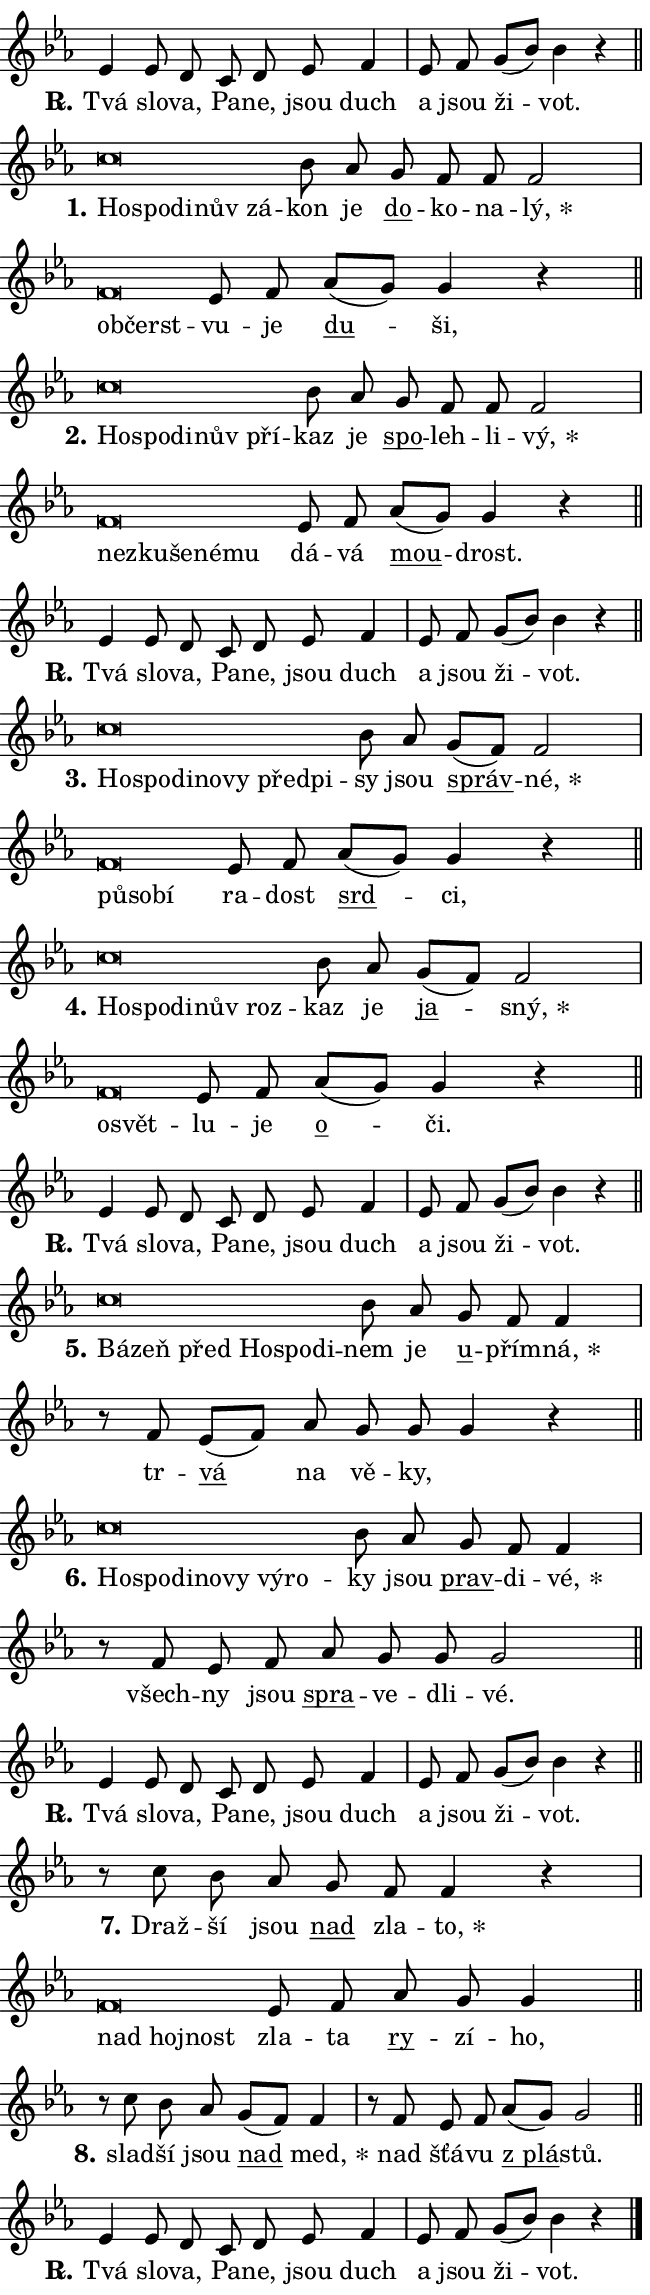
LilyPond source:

\version "2.24.0"
\header { tagline = "" }
\paper {
  indent = 0\cm
  top-margin = 0\cm
  right-margin = 0.13\cm % to fit lyric hyphens
  bottom-margin = 0\cm
  left-margin = 0\cm
  paper-width = 11\cm
  page-breaking = #ly:one-page-breaking
  system-system-spacing.basic-distance = #11
  score-system-spacing.basic-distance = #11
  ragged-last = ##f
}


%% Author: Thomas Morley
%% https://lists.gnu.org/archive/html/lilypond-user/2020-05/msg00002.html
#(define (line-position grob)
"Returns position of @var[grob} in current system:
   @code{'start}, if at first time-step
   @code{'end}, if at last time-step
   @code{'middle} otherwise
"
  (let* ((col (ly:item-get-column grob))
         (ln (ly:grob-object col 'left-neighbor))
         (rn (ly:grob-object col 'right-neighbor))
         (col-to-check-left (if (ly:grob? ln) ln col))
         (col-to-check-right (if (ly:grob? rn) rn col))
         (break-dir-left
           (and
             (ly:grob-property col-to-check-left 'non-musical #f)
             (ly:item-break-dir col-to-check-left)))
         (break-dir-right
           (and
             (ly:grob-property col-to-check-right 'non-musical #f)
             (ly:item-break-dir col-to-check-right))))
        (cond ((eqv? 1 break-dir-left) 'start)
              ((eqv? -1 break-dir-right) 'end)
              (else 'middle))))

#(define (tranparent-at-line-position vctor)
  (lambda (grob)
  "Relying on @code{line-position} select the relevant enry from @var{vctor}.
Used to determine transparency,"
    (case (line-position grob)
      ((end) (not (vector-ref vctor 0)))
      ((middle) (not (vector-ref vctor 1)))
      ((start) (not (vector-ref vctor 2))))))

noteHeadBreakVisibility =
#(define-music-function (break-visibility)(vector?)
"Makes @code{NoteHead}s transparent relying on @var{break-visibility}"
#{
  \override NoteHead.transparent =
    #(tranparent-at-line-position break-visibility)
#})

#(define delete-ledgers-for-transparent-note-heads
  (lambda (grob)
    "Reads whether a @code{NoteHead} is transparent.
If so this @code{NoteHead} is removed from @code{'note-heads} from
@var{grob}, which is supposed to be @code{LedgerLineSpanner}.
As a result ledgers are not printed for this @code{NoteHead}"
    (let* ((nhds-array (ly:grob-object grob 'note-heads))
           (nhds-list
             (if (ly:grob-array? nhds-array)
                 (ly:grob-array->list nhds-array)
                 '()))
           ;; Relies on the transparent-property being done before
           ;; Staff.LedgerLineSpanner.after-line-breaking is executed.
           ;; This is fragile ...
           (to-keep
             (remove
               (lambda (nhd)
                 (ly:grob-property nhd 'transparent #f))
               nhds-list)))
      ;; TODO find a better method to iterate over grob-arrays, similiar
      ;; to filter/remove etc for lists
      ;; For now rebuilt from scratch
      (set! (ly:grob-object grob 'note-heads)  '())
      (for-each
        (lambda (nhd)
          (ly:pointer-group-interface::add-grob grob 'note-heads nhd))
        to-keep))))

squashNotes = {
  \override NoteHead.X-extent = #'(-0.2 . 0.2)
  \override NoteHead.Y-extent = #'(-0.75 . 0)
  \override NoteHead.stencil =
    #(lambda (grob)
       (let ((pos (ly:grob-property grob 'staff-position)))
         (begin
           (if (< pos -7) (display "ERROR: Lower brevis then expected\n") (display ""))
           (if (<= pos -6) ly:text-interface::print ly:note-head::print))))
}
unSquashNotes = {
  \revert NoteHead.X-extent
  \revert NoteHead.Y-extent
  \revert NoteHead.stencil
}

hideNotes = \noteHeadBreakVisibility #begin-of-line-visible
unHideNotes = \noteHeadBreakVisibility #all-visible

% work-around for resetting accidentals
% https://lilypond.org/doc/v2.23/Documentation/notation/displaying-rhythms#unmetered-music
cadenzaMeasure = {
  \cadenzaOff
  \partial 1024 s1024
  \cadenzaOn
}

#(define-markup-command (accent layout props text) (markup?)
  "Underline accented syllable"
  (interpret-markup layout props
    #{\markup \override #'(offset . 4.3) \underline { #text }#}))

responsum = \markup \concat {
  "R" \hspace #-1.05 \path #0.1 #'((moveto 0 0.07) (lineto 0.9 0.8)) \hspace #0.05 "."
}

spaceSize = #0.6828661417322834 % exact space size for TeX Gyre Schola

\layout {
  \context {
    \Staff
    \remove "Time_signature_engraver"
    \override LedgerLineSpanner.after-line-breaking = #delete-ledgers-for-transparent-note-heads
  }
  \context {
    \Lyrics {
      \override LyricSpace.minimum-distance = \spaceSize
      \override LyricText.font-name = #"TeX Gyre Schola"
      \override LyricText.font-size = 1
      \override StanzaNumber.font-name = #"TeX Gyre Schola Bold"
      \override StanzaNumber.font-size = 1
    }
  }
  \context {
    \Score 
    \override NoteHead.text =
      #(lambda (grob) 
        (let ((pos (ly:grob-property grob 'staff-position)))
          #{\markup {
            \combine
              \halign #-0.55 \raise #(if (= pos -6) 0 0.5) \override #'(thickness . 2) \draw-line #'(3.2 . 0)
              \musicglyph "noteheads.sM1"
          }#}))
  }
}

% magnetic-lyrics.ily
%
%   written by
%     Jean Abou Samra <jean@abou-samra.fr>
%     Werner Lemberg <wl@gnu.org>
%
%   adapted by
%     Jiri Hon <jiri.hon@gmail.com>
%
% Version 2022-Apr-15

% https://www.mail-archive.com/lilypond-user@gnu.org/msg149350.html

#(define (Left_hyphen_pointer_engraver context)
   "Collect syllable-hyphen-syllable occurrences in lyrics and store
them in properties.  This engraver only looks to the left.  For
example, if the lyrics input is @code{foo -- bar}, it does the
following.

@itemize @bullet
@item
Set the @code{text} property of the @code{LyricHyphen} grob between
@q{foo} and @q{bar} to @code{foo}.

@item
Set the @code{left-hyphen} property of the @code{LyricText} grob with
text @q{foo} to the @code{LyricHyphen} grob between @q{foo} and
@q{bar}.
@end itemize

Use this auxiliary engraver in combination with the
@code{lyric-@/text::@/apply-@/magnetic-@/offset!} hook."
   (let ((hyphen #f)
         (text #f))
     (make-engraver
      (acknowledgers
       ((lyric-syllable-interface engraver grob source-engraver)
        (set! text grob)))
      (end-acknowledgers
       ((lyric-hyphen-interface engraver grob source-engraver)
        ;(when (not (grob::has-interface grob 'lyric-space-interface))
          (set! hyphen grob)));)
      ((stop-translation-timestep engraver)
       (when (and text hyphen)
         (ly:grob-set-object! text 'left-hyphen hyphen))
       (set! text #f)
       (set! hyphen #f)))))

#(define (lyric-text::apply-magnetic-offset! grob)
   "If the space between two syllables is less than the value in
property @code{LyricText@/.details@/.squash-threshold}, move the right
syllable to the left so that it gets concatenated with the left
syllable.

Use this function as a hook for
@code{LyricText@/.after-@/line-@/breaking} if the
@code{Left_@/hyphen_@/pointer_@/engraver} is active."
   (let ((hyphen (ly:grob-object grob 'left-hyphen #f)))
     (when hyphen
       (let ((left-text (ly:spanner-bound hyphen LEFT)))
         (when (grob::has-interface left-text 'lyric-syllable-interface)
           (let* ((common (ly:grob-common-refpoint grob left-text X))
                  (this-x-ext (ly:grob-extent grob common X))
                  (left-x-ext
                   (begin
                     ;; Trigger magnetism for left-text.
                     (ly:grob-property left-text 'after-line-breaking)
                     (ly:grob-extent left-text common X)))
                  ;; `delta` is the gap width between two syllables.
                  (delta (- (interval-start this-x-ext)
                            (interval-end left-x-ext)))
                  (details (ly:grob-property grob 'details))
                  (threshold (assoc-get 'squash-threshold details 0.2)))
             (when (< delta threshold)
               (let* (;; We have to manipulate the input text so that
                      ;; ligatures crossing syllable boundaries are not
                      ;; disabled.  For languages based on the Latin
                      ;; script this is essentially a beautification.
                      ;; However, for non-Western scripts it can be a
                      ;; necessity.
                      (lt (ly:grob-property left-text 'text))
                      (rt (ly:grob-property grob 'text))
                      (is-space (grob::has-interface hyphen 'lyric-space-interface))
                      (space (if is-space " " ""))
                      (extra-delta (if is-space spaceSize 0))
                      ;; Append new syllable.
                      (ltrt-space (if (and (string? lt) (string? rt))
                                (string-append lt space rt)
                                (make-concat-markup (list lt space rt))))
                      ;; Right-align `ltrt` to the right side.
                      (ltrt-space-markup (grob-interpret-markup
                               grob
                               (make-translate-markup
                                (cons (interval-length this-x-ext) 0)
                                (make-right-align-markup ltrt-space)))))
                 (begin
                   ;; Don't print `left-text`.
                   (ly:grob-set-property! left-text 'stencil #f)
                   ;; Set text and stencil (which holds all collected
                   ;; syllables so far) and shift it to the left.
                   (ly:grob-set-property! grob 'text ltrt-space)
                   (ly:grob-set-property! grob 'stencil ltrt-space-markup)
                   (ly:grob-translate-axis! grob (- (- delta extra-delta)) X))))))))))


#(define (lyric-hyphen::displace-bounds-first grob)
   ;; Make very sure this callback isn't triggered too early.
   (let ((left (ly:spanner-bound grob LEFT))
         (right (ly:spanner-bound grob RIGHT)))
     (ly:grob-property left 'after-line-breaking)
     (ly:grob-property right 'after-line-breaking)
     (ly:lyric-hyphen::print grob)))

squashThreshold = #0.4

\layout {
  \context {
    \Lyrics
    \consists #Left_hyphen_pointer_engraver
    \override LyricText.after-line-breaking =
      #lyric-text::apply-magnetic-offset!
    \override LyricHyphen.stencil = #lyric-hyphen::displace-bounds-first
    \override LyricText.details.squash-threshold = \squashThreshold
    \override LyricHyphen.minimum-distance = 0
    \override LyricHyphen.minimum-length = \squashThreshold
  }
}

squashText = \override LyricText.details.squash-threshold = 9999
unSquashText = \override LyricText.details.squash-threshold = \squashThreshold

leftText = \override LyricText.self-alignment-X = #LEFT
unLeftText = \revert LyricText.self-alignment-X

starOffset = #(lambda (grob) 
                (let ((x_offset (ly:self-alignment-interface::aligned-on-x-parent grob)))
                  (if (= x_offset 0) 0 (+ x_offset 1.2))))

star = #(define-music-function (syllable)(string?)
"Append star separator at the end of a syllable"
#{
  \once \override LyricText.X-offset = #starOffset
  \lyricmode { \markup {
    #syllable
    \override #'((font-name . "TeX Gyre Schola Bold")) \hspace #0.2 \lower #0.65 \larger "*"
  } }
#})

starAccent = #(define-music-function (syllable)(string?)
"Append star separator at the end of a syllable and make accent"
#{
  \once \override LyricText.X-offset = #starOffset
  \lyricmode { \markup {
    \accent #syllable
    \override #'((font-name . "TeX Gyre Schola Bold")) \hspace #0.2 \lower #0.65 \larger "*"
  } }
#})

breath = #(define-music-function (syllable)(string?)
"Append breathing indicator at the end of a syllable"
#{
  \lyricmode { \markup { #syllable "+" } }
#})

optionalBreath = #(define-music-function (syllable)(string?)
"Append optional breathing indicator at the end of a syllable"
#{
  \lyricmode { \markup { #syllable "(+)" } }
#})


\score {
    <<
        \new Voice = "melody" { \cadenzaOn \key es \major \relative { es'4 es8 d c d es f4 \cadenzaMeasure \bar "|" es8 f \bar "" g[( bes)] bes4 r \cadenzaMeasure \bar "||" \break } }
        \new Lyrics \lyricsto "melody" { \lyricmode { \set stanza = \responsum
Tvá slo -- va, Pa -- ne, jsou duch a jsou ži -- vot. } }
    >>
    \layout {}
}

\score {
    <<
        \new Voice = "melody" { \cadenzaOn \key es \major \relative { \squashNotes c''\breve*1/16 \hideNotes \breve*1/16 \bar "" \breve*1/16 \bar "" \breve*1/16 \breve*1/16 \bar "" \unHideNotes \unSquashNotes bes8 as \bar "" g f f f2 \cadenzaMeasure \bar "|" \squashNotes f\breve*1/16 \hideNotes \breve*1/16 \bar "" \unHideNotes \unSquashNotes es8 f \bar "" as[( g)] g4 r \cadenzaMeasure \bar "||" \break } }
        \new Lyrics \lyricsto "melody" { \lyricmode { \set stanza = "1."
\leftText Ho -- \squashText spo -- di -- nův zá -- \unLeftText \unSquashText kon je \markup \accent do -- ko -- na -- \star lý, \leftText ob -- \squashText čerst -- \unLeftText \unSquashText vu -- je \markup \accent du -- ši, } }
    >>
    \layout {}
}

\score {
    <<
        \new Voice = "melody" { \cadenzaOn \key es \major \relative { \squashNotes c''\breve*1/16 \hideNotes \breve*1/16 \bar "" \breve*1/16 \bar "" \breve*1/16 \breve*1/16 \bar "" \unHideNotes \unSquashNotes bes8 as \bar "" g f f f2 \cadenzaMeasure \bar "|" \squashNotes f\breve*1/16 \hideNotes \breve*1/16 \bar "" \breve*1/16 \bar "" \breve*1/16 \breve*1/16 \bar "" \unHideNotes \unSquashNotes es8 f \bar "" as[( g)] g4 r \cadenzaMeasure \bar "||" \break } }
        \new Lyrics \lyricsto "melody" { \lyricmode { \set stanza = "2."
\leftText Ho -- \squashText spo -- di -- nův pří -- \unLeftText \unSquashText kaz je \markup \accent spo -- leh -- li -- \star vý, \leftText ne -- \squashText zku -- še -- né -- mu \unLeftText \unSquashText dá -- vá \markup \accent mou -- drost. } }
    >>
    \layout {}
}

\score {
    <<
        \new Voice = "melody" { \cadenzaOn \key es \major \relative { es'4 es8 d c d es f4 \cadenzaMeasure \bar "|" es8 f \bar "" g[( bes)] bes4 r \cadenzaMeasure \bar "||" \break } }
        \new Lyrics \lyricsto "melody" { \lyricmode { \set stanza = \responsum
Tvá slo -- va, Pa -- ne, jsou duch a jsou ži -- vot. } }
    >>
    \layout {}
}

\score {
    <<
        \new Voice = "melody" { \cadenzaOn \key es \major \relative { \squashNotes c''\breve*1/16 \hideNotes \breve*1/16 \bar "" \breve*1/16 \bar "" \breve*1/16 \bar "" \breve*1/16 \bar "" \breve*1/16 \breve*1/16 \bar "" \unHideNotes \unSquashNotes bes8 as \bar "" g[( f)] f2 \cadenzaMeasure \bar "|" \squashNotes f\breve*1/16 \hideNotes \breve*1/16 \breve*1/16 \bar "" \unHideNotes \unSquashNotes es8 f \bar "" as[( g)] g4 r \cadenzaMeasure \bar "||" \break } }
        \new Lyrics \lyricsto "melody" { \lyricmode { \set stanza = "3."
\leftText Ho -- \squashText spo -- di -- no -- vy před -- pi -- \unLeftText \unSquashText sy jsou \markup \accent správ -- \star né, \leftText pů -- \squashText so -- bí \unLeftText \unSquashText ra -- dost \markup \accent srd -- ci, } }
    >>
    \layout {}
}

\score {
    <<
        \new Voice = "melody" { \cadenzaOn \key es \major \relative { \squashNotes c''\breve*1/16 \hideNotes \breve*1/16 \bar "" \breve*1/16 \bar "" \breve*1/16 \breve*1/16 \bar "" \unHideNotes \unSquashNotes bes8 as \bar "" g[( f)] f2 \cadenzaMeasure \bar "|" \squashNotes f\breve*1/16 \hideNotes \breve*1/16 \bar "" \unHideNotes \unSquashNotes es8 f \bar "" as[( g)] g4 r \cadenzaMeasure \bar "||" \break } }
        \new Lyrics \lyricsto "melody" { \lyricmode { \set stanza = "4."
\leftText Ho -- \squashText spo -- di -- nův roz -- \unLeftText \unSquashText kaz je \markup \accent ja -- \star sný, \leftText o -- \squashText svět -- \unLeftText \unSquashText lu -- je \markup \accent o -- či. } }
    >>
    \layout {}
}

\score {
    <<
        \new Voice = "melody" { \cadenzaOn \key es \major \relative { es'4 es8 d c d es f4 \cadenzaMeasure \bar "|" es8 f \bar "" g[( bes)] bes4 r \cadenzaMeasure \bar "||" \break } }
        \new Lyrics \lyricsto "melody" { \lyricmode { \set stanza = \responsum
Tvá slo -- va, Pa -- ne, jsou duch a jsou ži -- vot. } }
    >>
    \layout {}
}

\score {
    <<
        \new Voice = "melody" { \cadenzaOn \key es \major \relative { \squashNotes c''\breve*1/16 \hideNotes \breve*1/16 \bar "" \breve*1/16 \bar "" \breve*1/16 \bar "" \breve*1/16 \breve*1/16 \bar "" \unHideNotes \unSquashNotes bes8 as \bar "" g f f4 \cadenzaMeasure \bar "|" r8 f es8[( f)] \bar "" as g g g4 r \cadenzaMeasure \bar "||" \break } }
        \new Lyrics \lyricsto "melody" { \lyricmode { \set stanza = "5."
\leftText Bá -- \squashText zeň před Ho -- spo -- di -- \unLeftText \unSquashText nem je \markup \accent u -- přím -- \star ná, tr -- \markup \accent vá na vě -- ky, \repeat unfold 1 { \skip 1 } } }
    >>
    \layout {}
}

\score {
    <<
        \new Voice = "melody" { \cadenzaOn \key es \major \relative { \squashNotes c''\breve*1/16 \hideNotes \breve*1/16 \bar "" \breve*1/16 \bar "" \breve*1/16 \bar "" \breve*1/16 \bar "" \breve*1/16 \breve*1/16 \bar "" \unHideNotes \unSquashNotes bes8 as \bar "" g f f4 \cadenzaMeasure \bar "|" r8 f es8 f \bar "" as g g g2 \cadenzaMeasure \bar "||" \break } }
        \new Lyrics \lyricsto "melody" { \lyricmode { \set stanza = "6."
\leftText Ho -- \squashText spo -- di -- no -- vy vý -- ro -- \unLeftText \unSquashText ky jsou \markup \accent prav -- di -- \star vé, všech -- ny jsou \markup \accent spra -- ve -- dli -- vé. } }
    >>
    \layout {}
}

\score {
    <<
        \new Voice = "melody" { \cadenzaOn \key es \major \relative { es'4 es8 d c d es f4 \cadenzaMeasure \bar "|" es8 f \bar "" g[( bes)] bes4 r \cadenzaMeasure \bar "||" \break } }
        \new Lyrics \lyricsto "melody" { \lyricmode { \set stanza = \responsum
Tvá slo -- va, Pa -- ne, jsou duch a jsou ži -- vot. } }
    >>
    \layout {}
}

\score {
    <<
        \new Voice = "melody" { \cadenzaOn \key es \major \relative { r8 c'' bes8 as \bar "" g f f4 r \cadenzaMeasure \bar "|" \squashNotes f\breve*1/16 \hideNotes \breve*1/16 \breve*1/16 \bar "" \unHideNotes \unSquashNotes es8 f \bar "" as g g4 \cadenzaMeasure \bar "||" \break } }
        \new Lyrics \lyricsto "melody" { \lyricmode { \set stanza = "7."
Draž -- ší jsou \markup \accent nad zla -- \star to, \leftText nad \squashText hoj -- nost \unLeftText \unSquashText zla -- ta \markup \accent ry -- zí -- ho, } }
    >>
    \layout {}
}

\score {
    <<
        \new Voice = "melody" { \cadenzaOn \key es \major \relative { r8 c'' bes8 as \bar "" g[( f)] f4 \cadenzaMeasure \bar "|" r8 f es8 f \bar "" as[( g)] g2 \cadenzaMeasure \bar "||" \break } }
        \new Lyrics \lyricsto "melody" { \lyricmode { \set stanza = "8."
slad -- ší jsou \markup \accent nad \star med, nad šťá -- vu \markup \accent "z plá" -- stů. } }
    >>
    \layout {}
}

\score {
    <<
        \new Voice = "melody" { \cadenzaOn \key es \major \relative { es'4 es8 d c d es f4 \cadenzaMeasure \bar "|" es8 f \bar "" g[( bes)] bes4 r \cadenzaMeasure \bar "||" \break } \bar "|." }
        \new Lyrics \lyricsto "melody" { \lyricmode { \set stanza = \responsum
Tvá slo -- va, Pa -- ne, jsou duch a jsou ži -- vot. } }
    >>
    \layout {}
}
